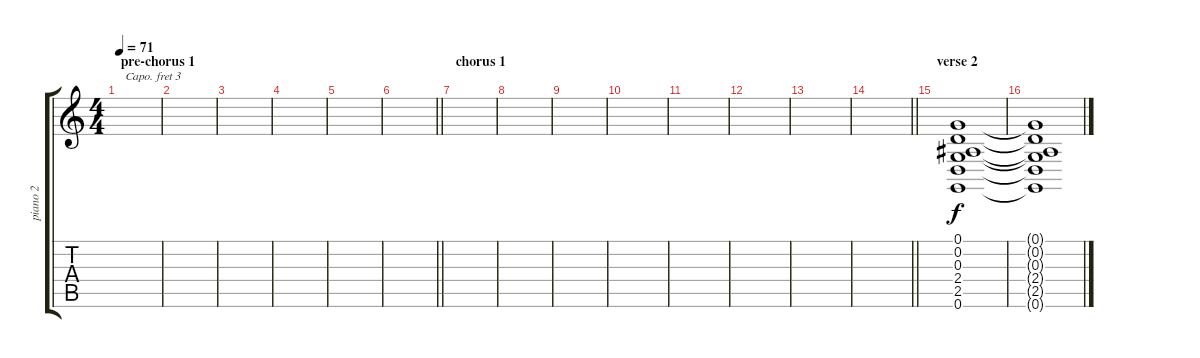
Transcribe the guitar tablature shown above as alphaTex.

\track ("piano 2" "piano 2") {instrument electricpiano1}
\staff {score tabs}
\capo 3
\tuning (E4 B3 G3 D3 A2 E2) {hide}
\ts (4 4)
\section ("" "pre-chorus 1")
\tempo 71
\clef g2
\ks c
|
|
|
|
|
\barLineRight lightlight
|
\section ("" "chorus 1")
|
|
|
|
|
|
|
\barLineRight lightlight
|
\section ("" "verse 2")
(0.1 0.2 0.3 2.4 2.5 0.6).1 |
(0.1{t} 0.2{t} 0.3{t} 2.4{t} 2.5{t} 0.6{t}).1
